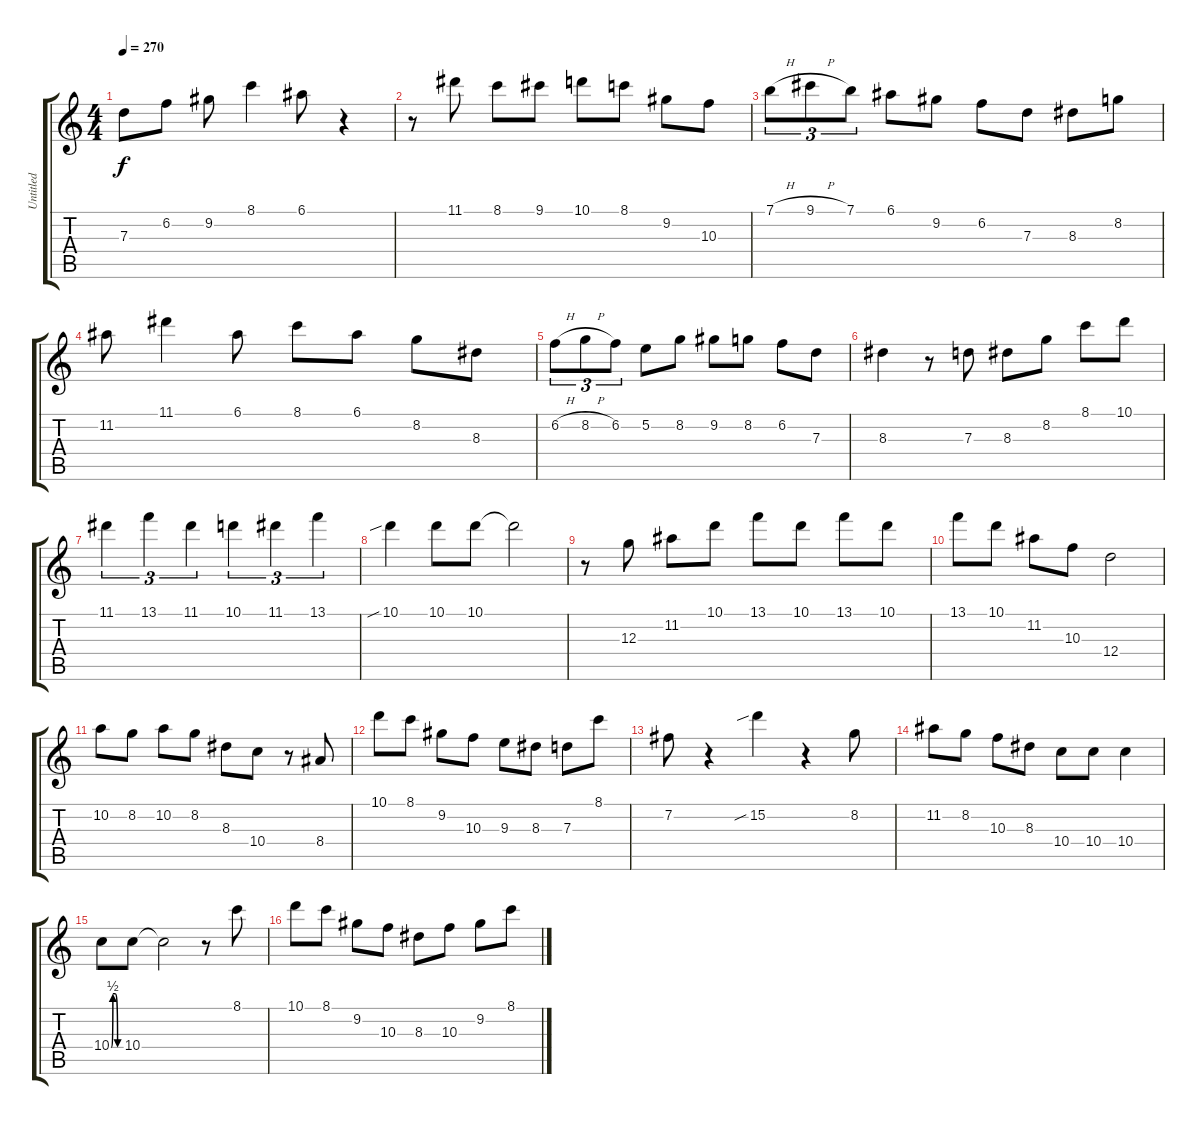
\track ("Untitled" "Untitled") {instrument acousticguitarsteel}
\staff {score tabs}
\tuning (E4 B3 G3 D3 A2 E2) {hide}
\ts (4 4)
\tempo 270
\clef g2
\ks c
7.3.8{dy f} 6.2.8 9.2.8 8.1.4 6.1.8 r.4 |
r.8 11.1.8 8.1.8 9.1.8 10.1.8 8.1.8 9.2.8 10.3.8 |
7.1{h}.8{tu (3 2)} 9.1{h}.8{tu (3 2)} 7.1.8{tu (3 2)} 6.1.8 9.2.8 6.2.8 7.3.8 8.3.8 8.2.8 |
11.2.8 11.1.4 6.1.8 8.1.8 6.1.8 8.2.8 8.3.8 |
6.2{h}.8{tu (3 2)} 8.2{h}.8{tu (3 2)} 6.2.8{tu (3 2)} 5.2.8 8.2.8 9.2.8 8.2.8 6.2.8 7.3.8 |
8.3.4 r.8 7.3.8 8.3.8 8.2.8 8.1.8 10.1.8 |
11.1.4{tu (3 2)} 13.1.4{tu (3 2)} 11.1.4{tu (3 2)} 10.1.4{tu (3 2)} 11.1.4{tu (3 2)} 13.1.4{tu (3 2)} |
10.1{sib}.4 10.1.8 10.1.8 10.1{t}.2 |
r.8 12.3.8 11.2.8 10.1.8 13.1.8 10.1.8 13.1.8 10.1.8 |
13.1.8 10.1.8 11.2.8 10.3.8 12.4.2 |
10.2.8 8.2.8 10.2.8 8.2.8 8.3.8 10.4.8 r.8 8.4.8 |
10.1.8 8.1.8 9.2.8 10.3.8 9.3.8 8.3.8 7.3.8 8.1.8 |
7.2.8 r.4 15.2{sib}.4 r.4 8.2.8 |
11.2.8 8.2.8 10.3.8 8.3.8 10.4.8 10.4.8 10.4.4 |
10.4{be (custom 0 0 10 2 25 2 40 0 60 0)}.8 10.4.8 10.4{t}.2 r.8 8.1.8 |
10.1.8 8.1.8 9.2.8 10.3.8 8.3.8 10.3.8 9.2.8 8.1.8
